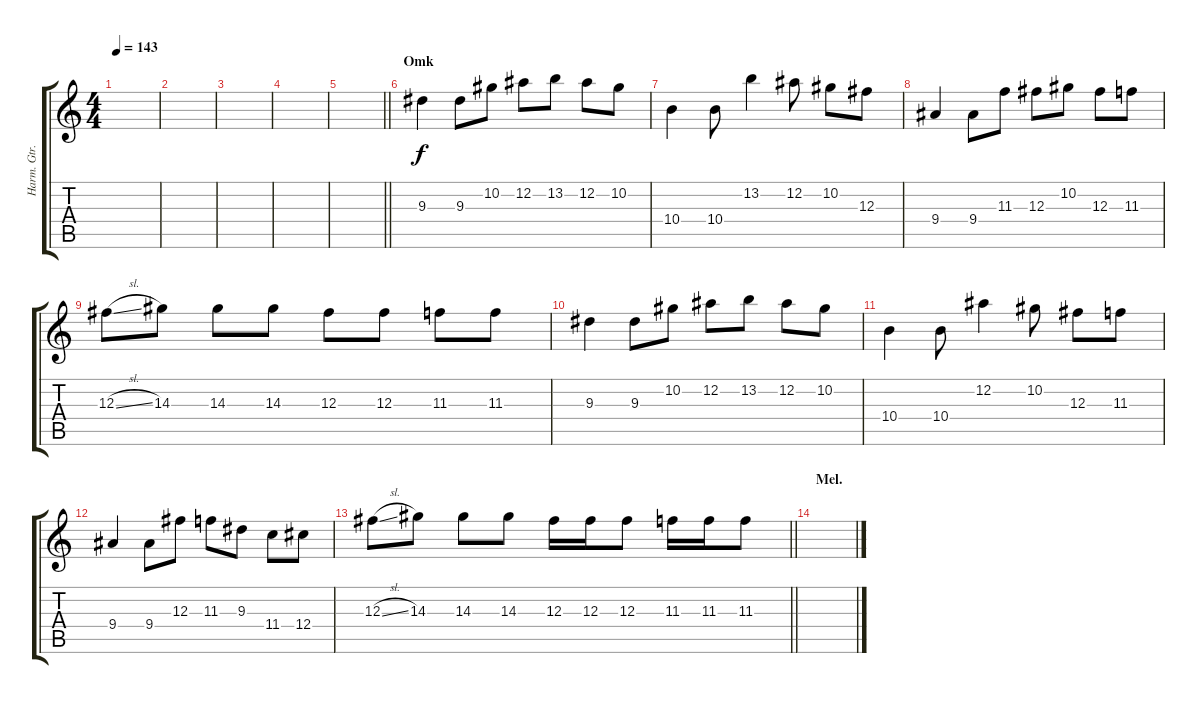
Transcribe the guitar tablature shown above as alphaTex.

\track ("Harm. Gtr." "Harm. Gtr.") {instrument distortionguitar}
\staff {score tabs}
\tuning (Eb4 Bb3 Gb3 Db3 Ab2 Eb2) {hide}
\ts (4 4)
\tempo 143
\clef g2
\ks c
|
|
|
|
\barLineRight lightlight
|
\section ("" "Omk")
9.3.4 9.3.8 10.2.8 12.2.8 13.2.8 12.2.8 10.2.8 |
10.4.4 10.4.8 13.2.4 12.2.8 10.2.8 12.3.8 |
9.4.4 9.4.8 11.3.8 12.3.8 10.2.8 12.3.8 11.3.8 |
12.3{sl}.8 14.3.8 14.3.8 14.3.8 12.3.8 12.3.8 11.3.8 11.3.8 |
9.3.4 9.3.8 10.2.8 12.2.8 13.2.8 12.2.8 10.2.8 |
10.4.4 10.4.8 12.2.4 10.2.8 12.3.8 11.3.8 |
9.4.4 9.4.8 12.3.8 11.3.8 9.3.8 11.4.8 12.4.8 |
\barLineRight lightlight
12.3{sl}.8 14.3.8 14.3.8 14.3.8 12.3.16 12.3.16 12.3.8 11.3.16 11.3.16 11.3.8 |
\section ("" "Mel.")
